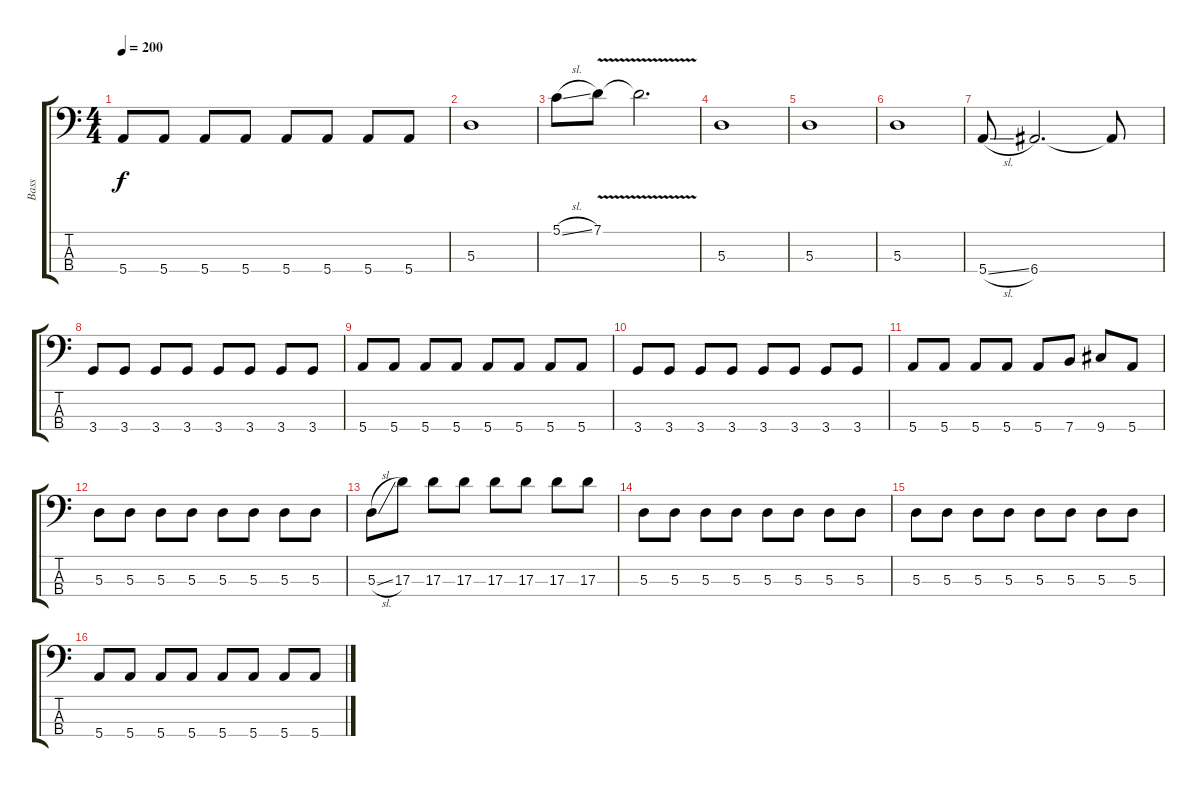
\track ("Bass" "Bass") {instrument electricbasspick}
\staff {score tabs}
\tuning (G2 D2 A1 E1) {hide}
\ts (4 4)
\tempo 200
\clef f4
\ks c
5.4.8{dy f} 5.4.8 5.4.8 5.4.8 5.4.8 5.4.8 5.4.8 5.4.8 |
5.3.1 |
5.1{sl}.8 7.1{v}.8 7.1{t}.2{d} |
5.3.1 |
5.3.1 |
5.3.1 |
5.4{sl}.8 6.4.2{d} 6.4{t}.8 |
3.4.8 3.4.8 3.4.8 3.4.8 3.4.8 3.4.8 3.4.8 3.4.8 |
5.4.8 5.4.8 5.4.8 5.4.8 5.4.8 5.4.8 5.4.8 5.4.8 |
3.4.8 3.4.8 3.4.8 3.4.8 3.4.8 3.4.8 3.4.8 3.4.8 |
5.4.8 5.4.8 5.4.8 5.4.8 5.4.8 7.4.8 9.4.8 5.4.8 |
5.3.8 5.3.8 5.3.8 5.3.8 5.3.8 5.3.8 5.3.8 5.3.8 |
5.3{sl}.8 17.3.8 17.3.8 17.3.8 17.3.8 17.3.8 17.3.8 17.3.8 |
5.3.8 5.3.8 5.3.8 5.3.8 5.3.8 5.3.8 5.3.8 5.3.8 |
5.3.8 5.3.8 5.3.8 5.3.8 5.3.8 5.3.8 5.3.8 5.3.8 |
5.4.8 5.4.8 5.4.8 5.4.8 5.4.8 5.4.8 5.4.8 5.4.8
